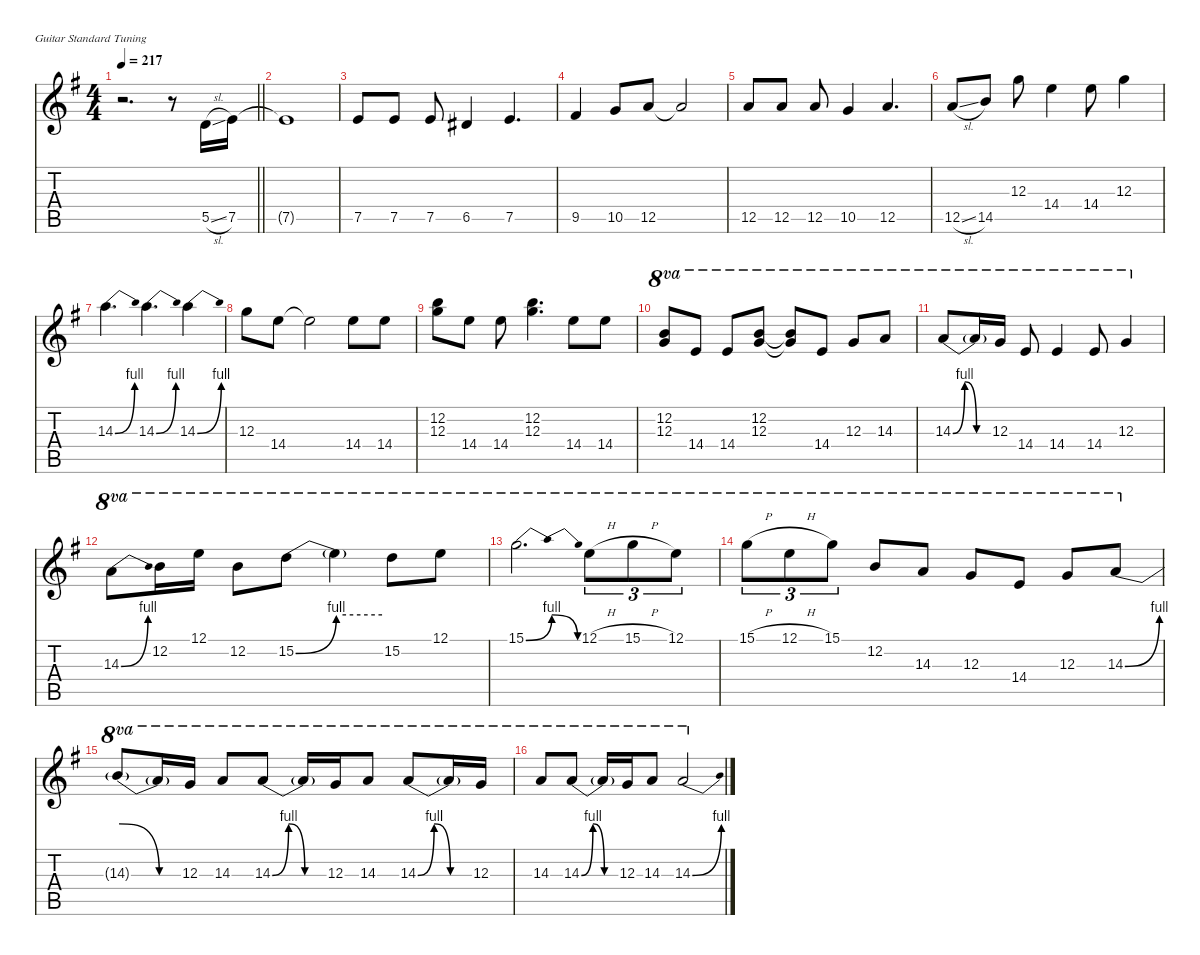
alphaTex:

\defaultSystemsLayout 4
\hideDynamics
\bracketExtendMode nobrackets
\singleTrackTrackNamePolicy hidden
\multiTrackTrackNamePolicy hidden
\firstSystemTrackNameMode fullname
\firstSystemTrackNameOrientation horizontal
\otherSystemsTrackNameOrientation horizontal
\track ("Kirk Hammet" "el.guit.") {defaultSystemsLayout 8 mute instrument electricguitarclean}
\staff {score tabs}
\tuning (E4 B3 G3 D3 A2 E2)
\ts (4 4)
\tempo 217
\clef g2
\barLineRight lightlight
\ks eminor
r.2{d dy f beam Down} r.8{beam Down} 5.5{sl acc forcenatural}.16{beam Up} 7.5{acc forcenatural}.16{beam Up} |
7.5{t acc forcenatural}.1{beam Up} |
7.5{acc forcenatural}.8{beam Up} 7.5{acc forcenatural}.8{beam Up} 7.5{acc forcenatural}.8{beam Up} 6.5{acc #}.4{beam Up} 7.5{acc forcenatural}.4{d beam Up} |
9.5{acc #}.4{beam Up} 10.5{acc forcenatural}.8{beam Up} 12.5{acc forcenatural}.8{beam Up} 12.5{t acc forcenatural}.2{beam Up} |
12.5{acc forcenatural}.8{beam Up} 12.5{acc forcenatural}.8{beam Up} 12.5{acc forcenatural}.8{beam Up} 10.5{acc forcenatural}.4{beam Up} 12.5{acc forcenatural}.4{d beam Up} |
12.5{sl acc forcenatural}.8{beam Up} 14.5{acc forcenatural}.8{beam Up} 12.3{acc forcenatural}.8{beam Down} 14.4{acc forcenatural}.4{beam Down} 14.4{acc forcenatural}.8{beam Down} 12.3{acc forcenatural}.4{beam Down} |
14.3{be (bend 0 0 15 4) acc forcenatural}.4{d beam Down} 14.3{be (bend 0 0 15 4) acc forcenatural}.4{d beam Down} 14.3{be (bend 0 0 15 4) acc forcenatural}.4{beam Down} |
12.3{acc forcenatural}.8{beam Down} 14.4{acc forcenatural}.8{beam Down} 14.4{t acc forcenatural}.2{beam Down} 14.4{acc forcenatural}.8{beam Down} 14.4{acc forcenatural}.8{beam Down} |
(12.2{acc forcenatural} 12.3{acc forcenatural}).8{beam Down} 14.4{acc forcenatural}.8{beam Down} 14.4{acc forcenatural}.8{beam Down} (12.2{acc forcenatural} 12.3{acc forcenatural}).4{d beam Down} 14.4{acc forcenatural}.8{beam Down} 14.4{acc forcenatural}.8{beam Down} |
(12.2{acc forcenatural} 12.3{acc forcenatural}).8{ot 8va beam Up} 14.4{acc forcenatural}.8{ot 8va beam Up} 14.4{acc forcenatural}.8{ot 8va beam Up} (12.2{acc forcenatural} 12.3{acc forcenatural}).8{ot 8va beam Up} (12.2{t acc forcenatural} 12.3{t acc forcenatural}).8{ot 8va beam Up} 14.4{acc forcenatural}.8{ot 8va beam Up} 12.3{acc forcenatural}.8{ot 8va beam Up} 14.3{acc forcenatural}.8{ot 8va beam Up} |
14.3{be (bendrelease 0 0 30 4 30 4 60 0) acc forcenatural}.8{ot 8va beam Up} 14.3{be (hold 0 0 60 0) t acc forcenatural}.16{ot 8va beam Up} 12.3{acc forcenatural}.16{ot 8va beam Up} 14.4{acc forcenatural}.8{ot 8va beam Up} 14.4{acc forcenatural}.4{ot 8va beam Up} 14.4{acc forcenatural}.8{ot 8va beam Up} 12.3{acc forcenatural}.4{ot 8va beam Up} |
14.3{be (bend 0 0 15 4) acc forcenatural}.8{ot 8va beam Down} 12.2{acc forcenatural}.16{ot 8va dy mf beam Down} 12.1{acc forcenatural}.16{ot 8va dy f beam Down} 12.2{acc forcenatural}.8{ot 8va beam Down} 15.2{be (bend 0 0 60 4) acc forcenatural}.8{ot 8va beam Down} 15.2{be (hold 0 4 60 4) t}.4{ot 8va beam Down} 15.2{acc forcenatural}.8{ot 8va beam Down} 12.1{acc forcenatural}.8{ot 8va beam Down} |
15.1{be (bendrelease 0 0 14.0000004 4 30 4 44.0000016 0) acc forcenatural}.2{d ot 8va beam Down} 12.1{h acc forcenatural}.8{tu (3 2) ot 8va beam Down} 15.1{h acc forcenatural}.8{tu (3 2) ot 8va beam Down} 12.1{acc forcenatural}.8{tu (3 2) ot 8va beam Down} |
15.1{h acc forcenatural}.8{tu (3 2) ot 8va beam Down} 12.1{h acc forcenatural}.8{tu (3 2) ot 8va beam Down} 15.1{acc forcenatural}.8{tu (3 2) ot 8va beam Down} 12.2{acc forcenatural}.8{ot 8va beam Up} 14.3{acc forcenatural}.8{ot 8va beam Up} 12.3{acc forcenatural}.8{ot 8va beam Up} 14.4{acc forcenatural}.8{ot 8va beam Up} 12.3{acc forcenatural}.8{ot 8va beam Up} 14.3{be (bend 0 0 60 4) acc forcenatural}.8{ot 8va beam Up} |
14.3{be (release 0 4 60 0) t}.8{ot 8va beam Up} 14.3{be (hold 0 0 60 0) t acc forcenatural}.16{ot 8va beam Up} 12.3{acc forcenatural}.16{ot 8va beam Up} 14.3{acc forcenatural}.8{ot 8va beam Up} 14.3{be (bendrelease 0 0 30 4 30 4 60 0) acc forcenatural}.8{ot 8va beam Up} 14.3{be (hold 0 0 60 0) t acc forcenatural}.16{ot 8va beam Up} 12.3{acc forcenatural}.16{ot 8va beam Up} 14.3{acc forcenatural}.8{ot 8va beam Up} 14.3{be (bendrelease 0 0 30 4 30 4 60 0) acc forcenatural}.8{ot 8va beam Up} 14.3{be (hold 0 0 60 0) t acc forcenatural}.16{ot 8va beam Up} 12.3{acc forcenatural}.16{ot 8va beam Up} |
14.3{acc forcenatural}.8{ot 8va beam Up} 14.3{be (bendrelease 0 0 30 4 30 4 60 0) acc forcenatural}.8{ot 8va beam Up} 14.3{be (hold 0 0 60 0) t acc forcenatural}.16{ot 8va beam Up} 12.3{acc forcenatural}.16{ot 8va beam Up} 14.3{acc forcenatural}.8{ot 8va beam Up} 14.3{be (bend 0 0 15 4) acc forcenatural}.2{ot 8va beam Up}
